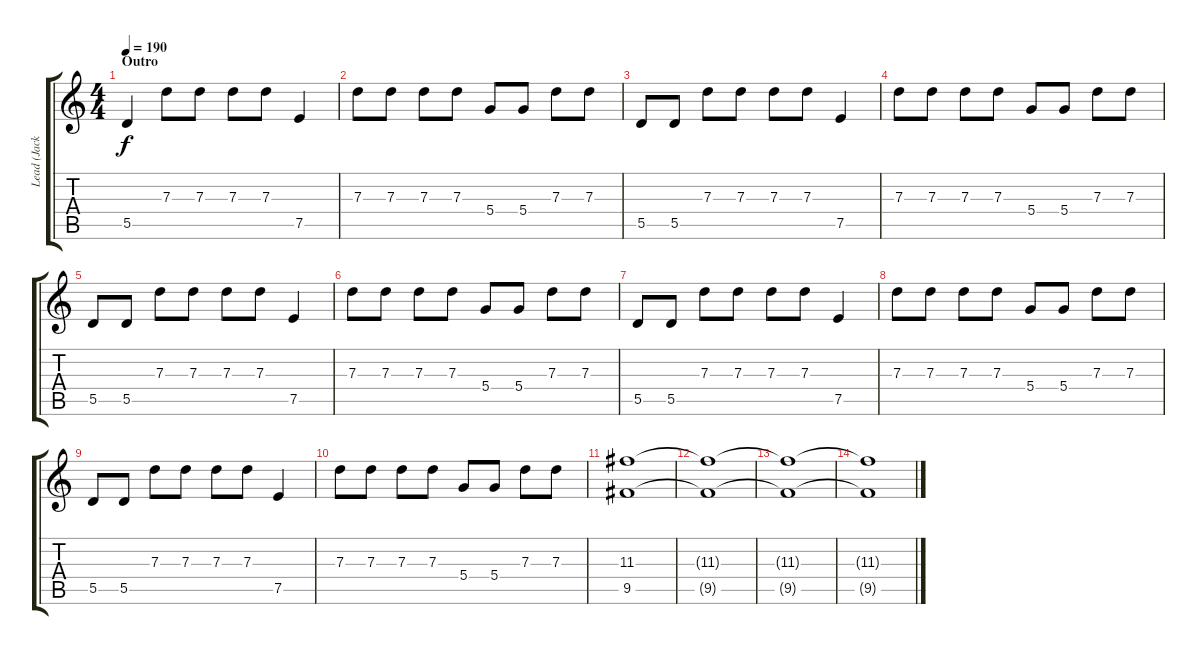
\track ("Lead (Jack)" "Lead (Jack") {instrument distortionguitar}
\staff {score tabs}
\tuning (E4 B3 G3 D3 A2 D2) {hide}
\ts (4 4)
\section ("" "Outro")
\tempo 190
\clef g2
\ks c
5.5.4{dy f} 7.3.8 7.3.8 7.3.8 7.3.8 7.5.4 |
7.3.8 7.3.8 7.3.8 7.3.8 5.4.8 5.4.8 7.3.8 7.3.8 |
5.5.8 5.5.8 7.3.8 7.3.8 7.3.8 7.3.8 7.5.4 |
7.3.8 7.3.8 7.3.8 7.3.8 5.4.8 5.4.8 7.3.8 7.3.8 |
5.5.8 5.5.8 7.3.8 7.3.8 7.3.8 7.3.8 7.5.4 |
7.3.8 7.3.8 7.3.8 7.3.8 5.4.8 5.4.8 7.3.8 7.3.8 |
5.5.8 5.5.8 7.3.8 7.3.8 7.3.8 7.3.8 7.5.4 |
7.3.8 7.3.8 7.3.8 7.3.8 5.4.8 5.4.8 7.3.8 7.3.8 |
5.5.8 5.5.8 7.3.8 7.3.8 7.3.8 7.3.8 7.5.4 |
7.3.8 7.3.8 7.3.8 7.3.8 5.4.8 5.4.8 7.3.8 7.3.8 |
(11.3 9.5).1 |
(11.3{t} 9.5{t}).1 |
(11.3{t} 9.5{t}).1 |
(11.3{t} 9.5{t}).1
